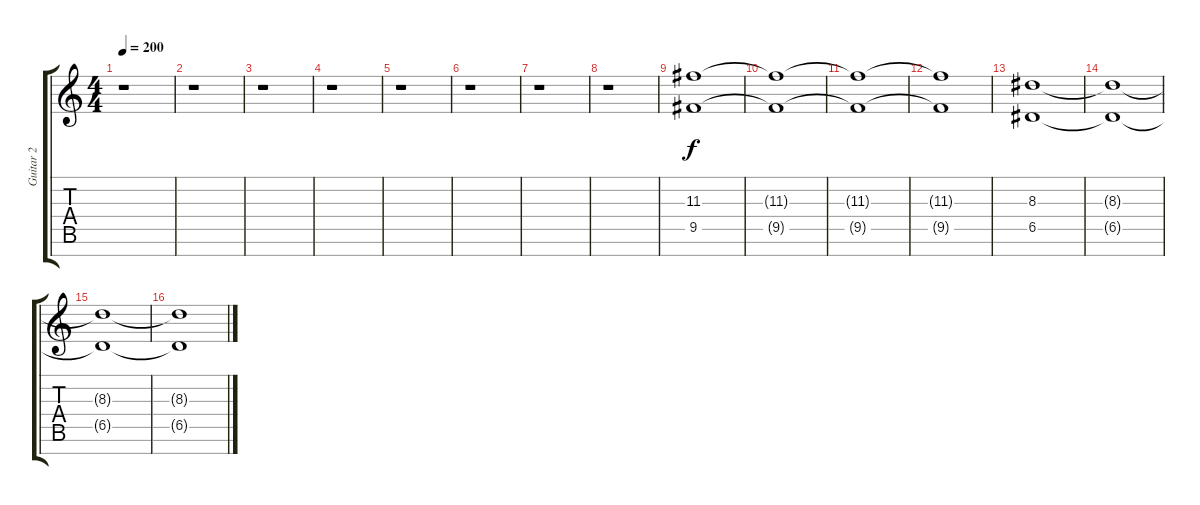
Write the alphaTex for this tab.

\track ("Guitar 2" "Guitar 2") {instrument distortionguitar}
\staff {score tabs}
\tuning (E4 B3 G3 D3 A2 E2 B1) {hide}
\ts (4 4)
\tempo 200
\clef g2
\ks c
r.1{dy f} |
r.1 |
r.1 |
r.1 |
r.1 |
r.1 |
r.1 |
r.1 |
(11.3 9.5).1 |
(11.3{t} 9.5{t}).1 |
(11.3{t} 9.5{t}).1 |
(11.3{t} 9.5{t}).1 |
(8.3 6.5).1 |
(8.3{t} 6.5{t}).1 |
(8.3{t} 6.5{t}).1 |
(8.3{t} 6.5{t}).1
